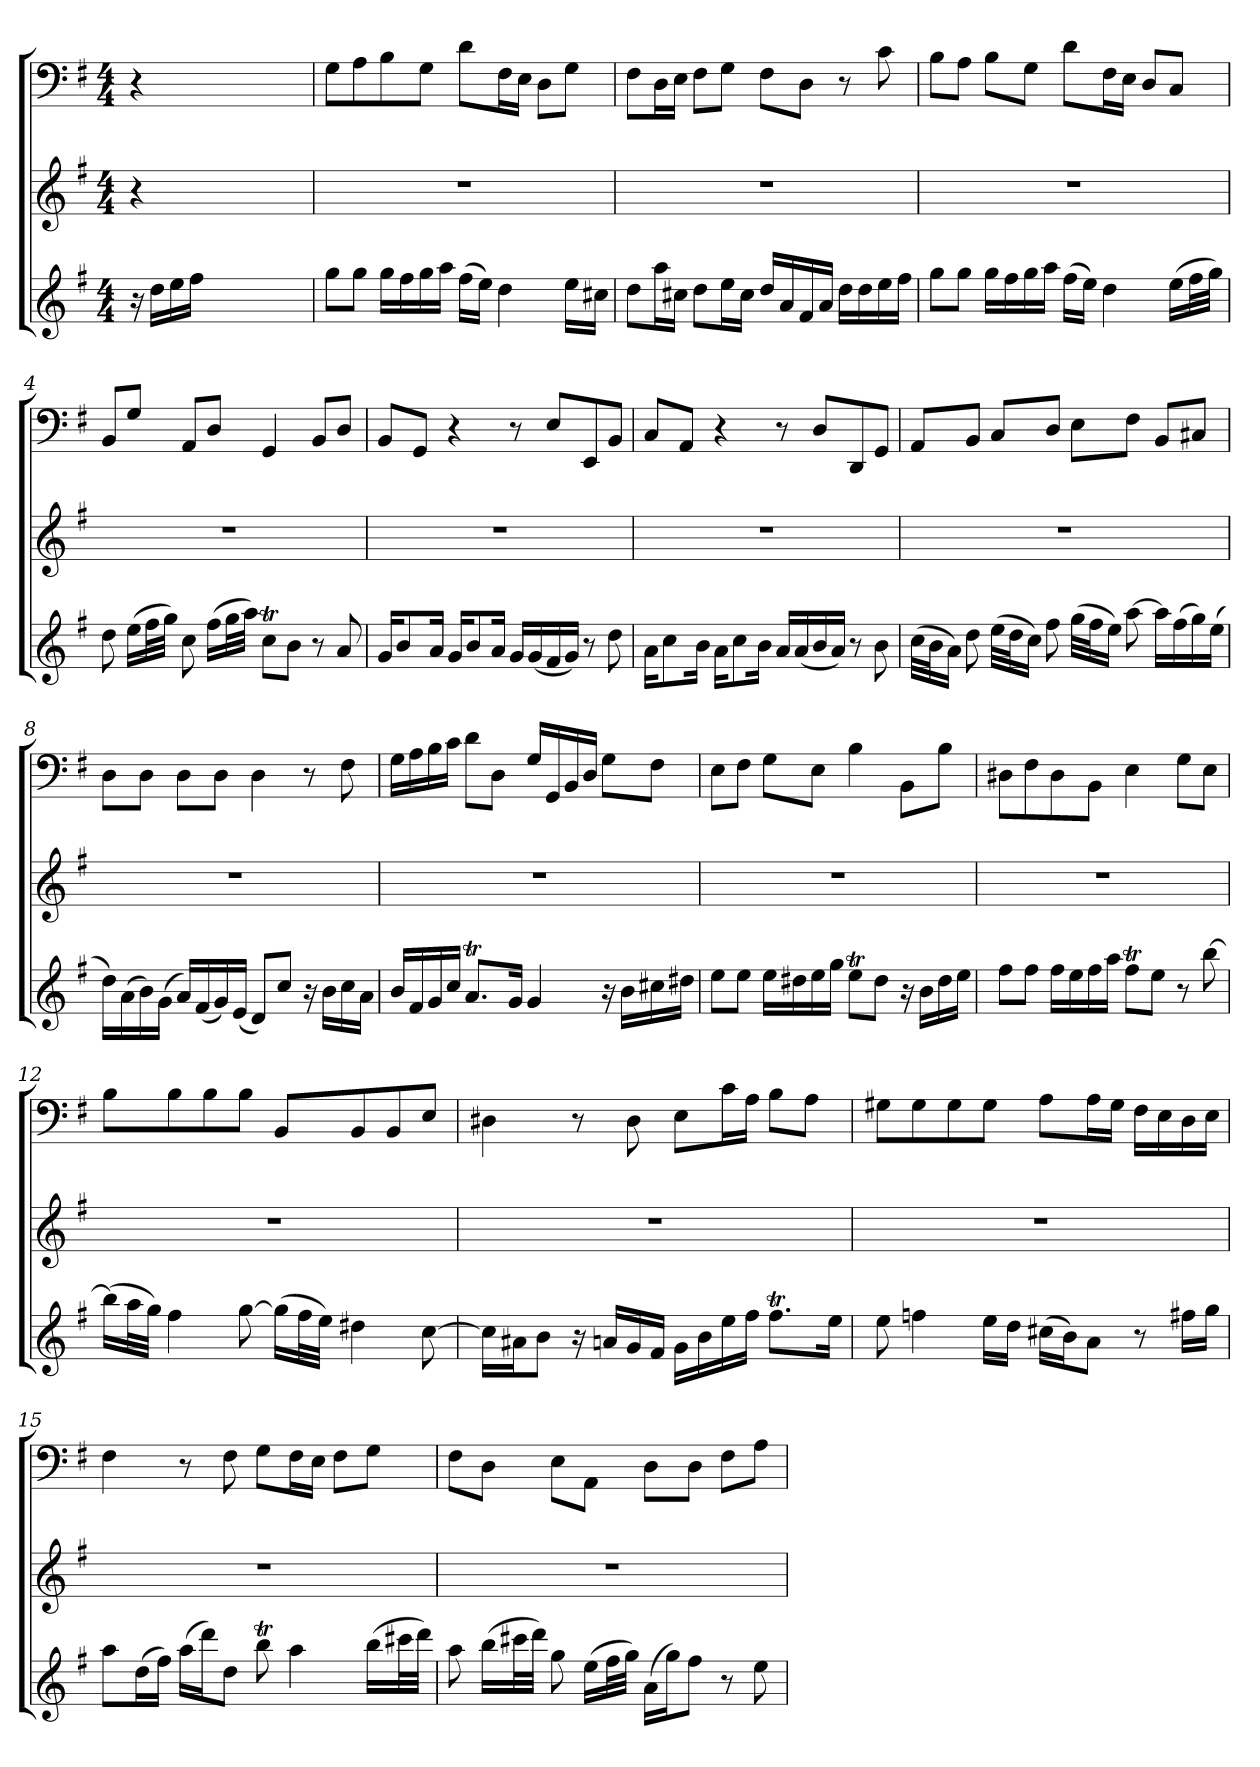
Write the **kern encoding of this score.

**kern	**kern	**kern
*part3	*part2	*part1
*staff3	*staff2	*staff1
*clefG2	*clefG2	*clefF4
*k[f#]	*k[f#]	*k[f#]
*G:	*G:	*G:
*M4/4	*M4/4	*M4/4
=	=	=
16r	4r	4r
16dd\LL	.	.
16ee\	.	.
16ff#\JJ	.	.
2ryy	2ryy	2ryy
4ryy	4ryy	4ryy
=1	=1	=1
8gg\L	1r	8G\L
8gg\J	.	8A\
16gg\LL	.	8B\
16ff#\	.	.
16gg\	.	8G\J
16aa\JJ	.	.
(16ff#\LL	.	8d\L
16ee\JJ)	.	.
4dd\	.	16F#\L
.	.	16E\JJ
.	.	8D\L
16ee\LL	.	8G\J
16cc#X\JJ	.	.
=2	=2	=2
8dd\L	1r	8F#\L
16aa\L	.	16D\L
16cc#X\JJ	.	16E\JJ
8dd\L	.	8F#\L
16ee\L	.	8G\J
16cc#\JJ	.	.
16dd/LL	.	8F#\L
16a/	.	.
16f#/	.	8D\J
16a/JJ	.	.
16dd\LL	.	8r
16dd\	.	.
16ee\	.	8c\
16ff#\JJ	.	.
=3	=3	=3
8gg\L	1r	8B\L
8gg\J	.	8A\J
16gg\LL	.	8B\L
16ff#\	.	.
16gg\	.	8G\J
16aa\JJ	.	.
(16ff#\LL	.	8d\L
16ee\JJ)	.	.
4dd\	.	16F#\L
.	.	16E\JJ
.	.	8D/L
(16ee\LL	.	8C/J
32ff#\L	.	.
32gg\JJJ)	.	.
=4	=4	=4
8dd\	1r	8BB/L
(16ee\LL	.	8G/J
32ff#\L	.	.
32gg\JJJ)	.	.
8cc\	.	8AA/L
(16ff#\LL	.	8D/J
32gg\L	.	.
32aa\JJJ)	.	.
8ccT\L	.	4GG/
8b\J	.	.
8r	.	8BB/L
8a/	.	8D/J
=5	=5	=5
16g/KL	1r	8BB/L
8b/	.	.
.	.	8GG/J
16a/Jk	.	.
16g/KL	.	4r
8b/	.	.
16a/Jk	.	.
16g/LL	.	8r
(16g/	.	.
16f#/	.	8E/L
16g/JJ)	.	.
8r	.	8EE/
8dd\	.	8BB/J
=6	=6	=6
16a\KL	1r	8C/L
8cc\	.	.
.	.	8AA/J
16b\Jk	.	.
16a\KL	.	4r
8cc\	.	.
16b\Jk	.	.
16a/LL	.	8r
(16a/	.	.
16b/	.	8D/L
16a/JJ)	.	.
8r	.	8DD/
8b\	.	8GG/J
=7	=7	=7
(32cc\LLL	1r	8AA/L
32b\J	.	.
16a\JJ)	.	.
8dd\	.	8BB/J
(32ee\LLL	.	8C/L
32dd\J	.	.
16cc\JJ)	.	.
8ff#\	.	8D/J
(32gg\LLL	.	8E\L
32ff#\J	.	.
16ee\JJ)	.	.
[8aa\	.	8F#\J
16aa\LL]	.	8BB/L
(16ff#\	.	.
16gg\)	.	8C#X/J
(16ee\JJ	.	.
=8	=8	=8
16dd\LL)	1r	8D\L
(16a\	.	.
16b\)	.	8D\J
(16g\JJ	.	.
16a/LL)	.	8D\L
(16f#/	.	.
16g/)	.	8D\J
(16e/JJ	.	.
8d/L)	.	4D\
8cc/J	.	.
16r	.	8r
16b\LL	.	.
16cc\	.	8F#\
16a\JJ	.	.
=9	=9	=9
16b/LL	1r	16G\LL
16f#/	.	16A\
16g/	.	16B\
16cc/JJ	.	16c\JJ
8.aT/L	.	8d\L
.	.	8D\J
16g/Jk	.	.
4g/	.	16G/LL
.	.	16GG/
.	.	16BB/
.	.	16D/JJ
16r	.	8G\L
16b\LL	.	.
16cc#X\	.	8F#\J
16dd#X\JJ	.	.
=10	=10	=10
8ee\L	1r	8E\L
8ee\J	.	8F#\J
16ee\LL	.	8G\L
16dd#X\	.	.
16ee\	.	8E\J
16gg\JJ	.	.
8eeT\L	.	4B\
8dd#\J	.	.
16r	.	8BB\L
16b\LL	.	.
16dd#\	.	8B\J
16ee\JJ	.	.
=11	=11	=11
8ff#\L	1r	8D#X\L
8ff#\J	.	8F#\
16ff#\LL	.	8D#\
16ee\	.	.
16ff#\	.	8BB\J
16aa\JJ	.	.
8ff#t\L	.	4E\
8ee\J	.	.
8r	.	8G\L
[8bb\	.	8E\J
=12	=12	=12
(16bb\LL]	1r	8B\L
32aa\L	.	.
32gg\JJJ)	.	.
4ff#\	.	8B\
.	.	8B\
[8gg\	.	8B\J
(16gg\LL]	.	8BB/L
32ff#\L	.	.
32ee\JJJ)	.	.
4dd#X\	.	8BB/
.	.	8BB/
[8cc\	.	8E/J
=13	=13	=13
16cc\LL]	1r	4D#X\
16a#X\J	.	.
8b\J	.	.
16r	.	8r
16an/LL	.	.
16g/	.	8D#\
16f#/JJ	.	.
16g\LL	.	8E\L
16b\	.	.
16ee\	.	16c\L
16ff#\JJ	.	16A\JJ
8.ff#t\L	.	8B\L
.	.	8A\J
16ee\Jk	.	.
=14	=14	=14
8ee\	1r	8G#X\L
4ffn\	.	8G#\
.	.	8G#\
16ee\LL	.	8G#\J
16dd\JJ	.	.
(16cc#X\LL	.	8A\L
16b\J)	.	.
8a\J	.	16A\L
.	.	16G#\JJ
8r	.	16F#\LL
.	.	16E\
16ff#X\LL	.	16D\
16gg\JJ	.	16E\JJ
=15	=15	=15
8aa\L	1r	4F#\
(16dd\L	.	.
16ff#\JJ)	.	.
(16aa\LL	.	8r
16ddd\J)	.	.
8dd\J	.	8F#\
8bbt\	.	8G\L
4aa\	.	16F#\L
.	.	16E\JJ
.	.	8F#\L
(16bb\LL	.	8G\J
32ccc#X\L	.	.
32ddd\JJJ)	.	.
=16	=16	=16
8aa\	1r	8F#\L
(16bb\LL	.	8D\J
32ccc#X\L	.	.
32ddd\JJJ)	.	.
8gg\	.	8E\L
(16ee\LL	.	8AA\J
32ff#\L	.	.
32gg\JJJ)	.	.
(16a\LL	.	8D\L
16gg\J)	.	.
8ff#\J	.	8D\J
8r	.	8F#\L
8ee\	.	8A\J
=	=	=
*-	*-	*-
